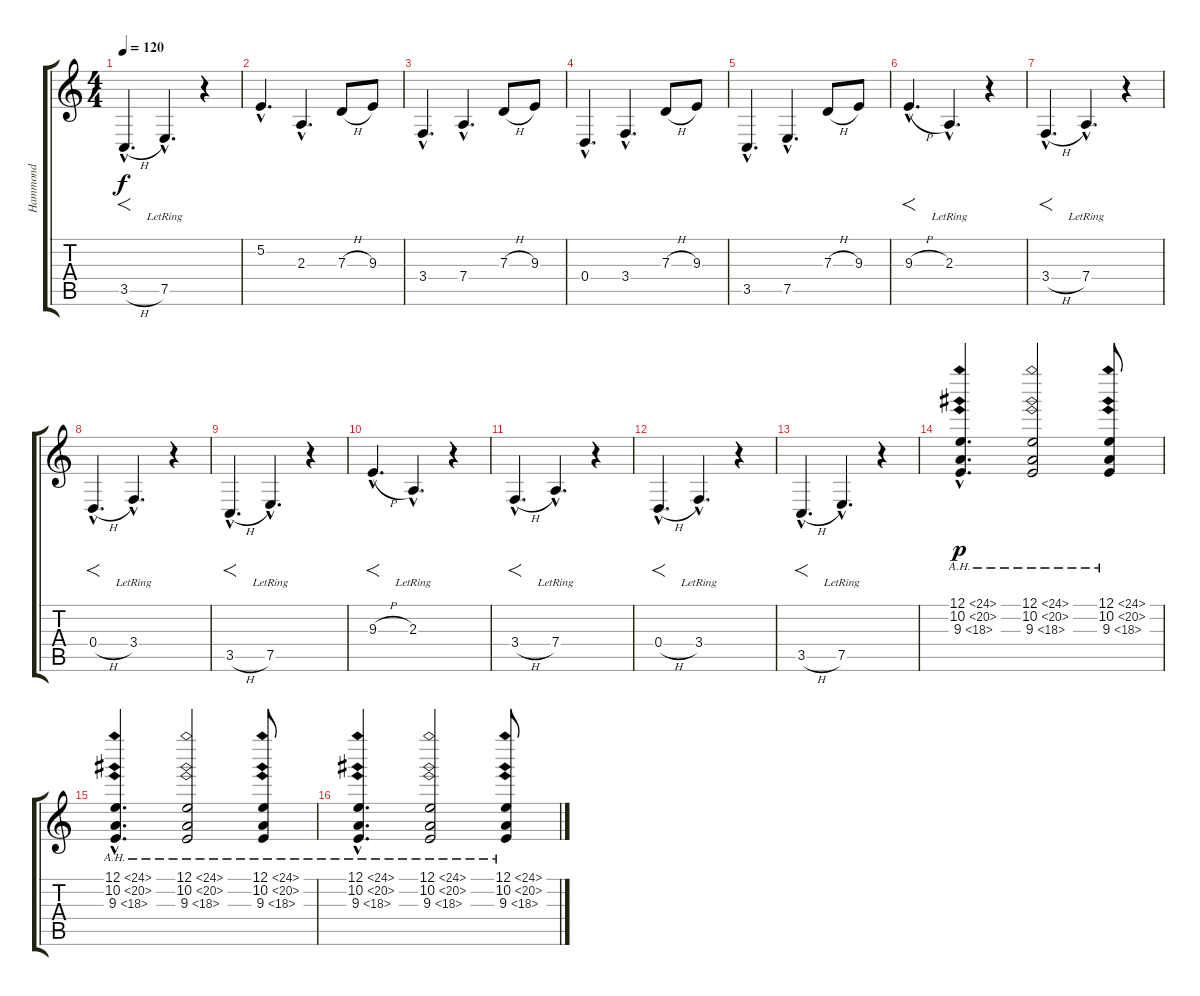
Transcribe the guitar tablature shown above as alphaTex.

\track ("Hammond" "Hammond") {instrument drawbarorgan}
\staff {score tabs}
\tuning (E4 B3 G3 D3 A2 E2) {hide}
\ts (4 4)
\tempo 120
\clef g2
\ks c
3.5{h hac}.4{f d dy f} 7.5{hac lr}.4{d} r.4 |
5.2{hac}.4{d} 2.3{hac}.4{d} 7.3{h}.8 9.3.8 |
3.4{hac}.4{d} 7.4{hac}.4{d} 7.3{h}.8 9.3.8 |
0.4{hac}.4{d} 3.4{hac}.4{d} 7.3{h}.8 9.3.8 |
3.5{hac}.4{d} 7.5{hac}.4{d} 7.3{h}.8 9.3.8 |
9.3{h hac}.4{f d} 2.3{hac lr}.4{d} r.4 |
3.4{h hac}.4{f d} 7.4{hac lr}.4{d} r.4 |
0.4{h hac}.4{f d} 3.4{hac lr}.4{d} r.4 |
3.5{h hac}.4{f d} 7.5{hac lr}.4{d} r.4 |
9.3{h hac}.4{f d} 2.3{hac lr}.4{d} r.4 |
3.4{h hac}.4{f d} 7.4{hac lr}.4{d} r.4 |
0.4{h hac}.4{f d} 3.4{hac lr}.4{d} r.4 |
3.5{h hac}.4{f d} 7.5{hac lr}.4{d} r.4 |
(12.1{ah 12 hac} 10.2{ah 10 hac} 9.3{ah 9 hac}).4{d dy p} (12.1{ah 12} 10.2{ah 10} 9.3{ah 9}).2 (12.1{ah 12} 10.2{ah 10} 9.3{ah 9}).8 |
(12.1{ah 12 hac} 10.2{ah 10 hac} 9.3{ah 9 hac}).4{d} (12.1{ah 12} 10.2{ah 10} 9.3{ah 9}).2 (12.1{ah 12} 10.2{ah 10} 9.3{ah 9}).8 |
(12.1{ah 12 hac} 10.2{ah 10 hac} 9.3{ah 9 hac}).4{d} (12.1{ah 12} 10.2{ah 10} 9.3{ah 9}).2 (12.1{ah 12} 10.2{ah 10} 9.3{ah 9}).8
